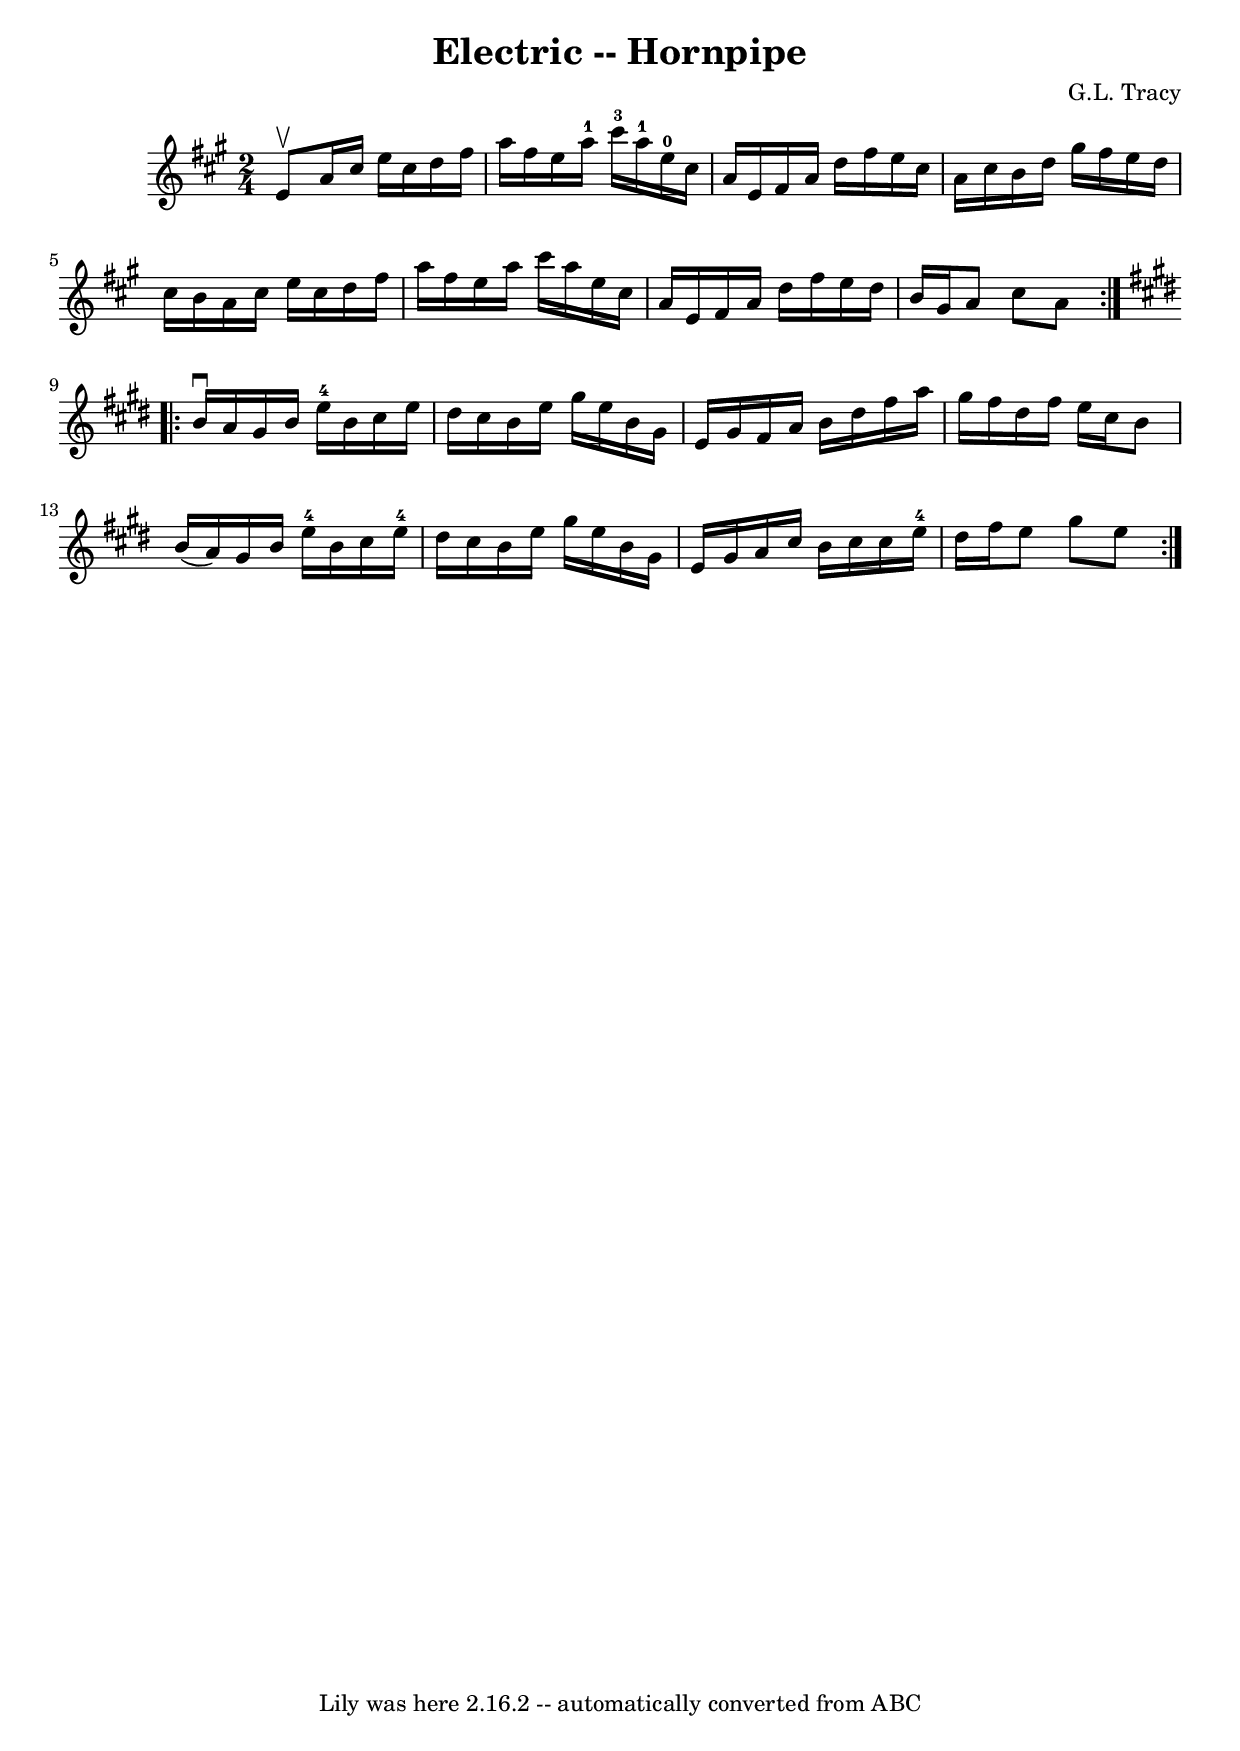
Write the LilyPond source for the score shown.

\version "2.16.2"
\include "Mammoth.ily"
\header {
  %% book = "Cole's 1000 Fiddle Tunes"
  composer = "G.L. Tracy"
  crossRefNumber = "1"
  footnotes = ""
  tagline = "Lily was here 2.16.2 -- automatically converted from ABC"
  title = "Electric -- Hornpipe"

}
voicedefault =  {



  \repeat volta 2 {

    \time 2/4 
    \key a \major
    e'8^\upbow |
    a'16 cis''16 e''16    
    cis''16 d''16 fis''16 a''16 fis''16  |
    e''16 a''16-1 
    cis'''16-3 a''16-1 e''16-0 cis''16 a'16 e'16  |
    
    fis'16 a'16 d''16 fis''16 e''16 cis''16 a'16 cis''16  
    |
    b'16 d''16 gis''16 fis''16 e''16 d''16 cis''16    
    b'16  |
    a'16 cis''16 e''16 cis''16 d''16 fis''16    
    a''16 fis''16  |
    e''16 a''16 cis'''16 a''16 e''16    
    cis''16 a'16 e'16  |
    fis'16 a'16 d''16 fis''16    
    e''16 d''16 b'16 gis'16  |
    a'8 cis''8 a'8  
  }   

  \key e \major
  
  \repeat volta 2 {
    b'16^\downbow a'16  |
    gis'16    
    b'16 e''16-4 b'16 cis''16 e''16 dis''16 cis''16  |
    
    b'16 e''16 gis''16 e''16 b'16 gis'16 e'16 gis'16  |
    
    fis'16 a'16 b'16 dis''16 fis''16 a''16 gis''16 fis''16 
    |
    dis''16 fis''16 e''16 cis''16 b'8 b'16 (a'16) 
    |
    gis'16 b'16 e''16-4 b'16 cis''16 e''16-4   
    dis''16 cis''16  |
    b'16 e''16 gis''16 e''16 b'16    
    gis'16 e'16 gis'16  |
    a'16 cis''16 b'16 cis''16    
    cis''16 e''16-4 dis''16 fis''16  |
    e''8 gis''8 e''8  

  }   

}

\score{
  <<

    \context Staff="default"
    {
      \voicedefault 
      
    }

  >>
  \layout {
    
  }
  \midi {
  }

}
